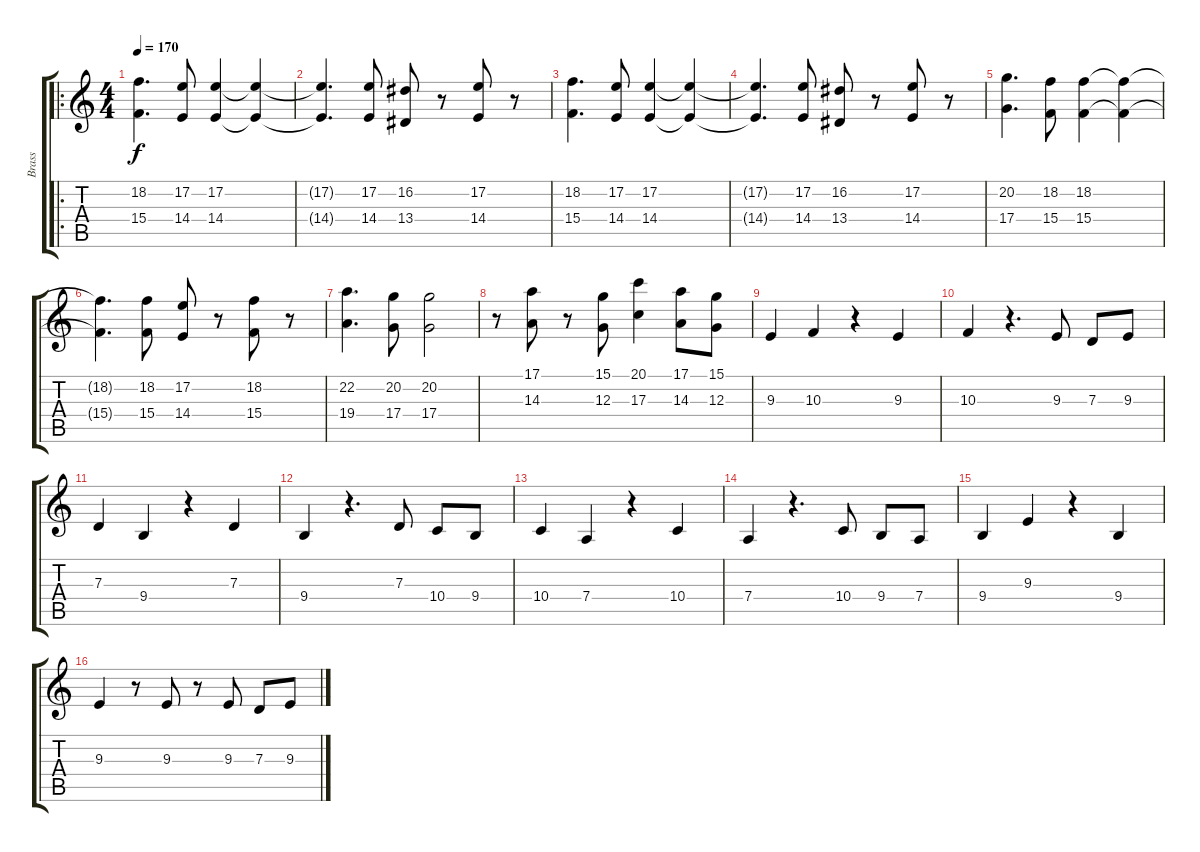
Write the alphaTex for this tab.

\track ("Brass" "Brass") {instrument brasssection}
\staff {score tabs}
\tuning (E4 B3 G3 D3 A2 E2) {hide}
\ro
\ts (4 4)
\tempo 170
\clef g2
\ks c
(18.2 15.4).4{d dy f} (17.2 14.4).8 (17.2 14.4).4 (17.2{t} 14.4{t}).4 |
(17.2{t} 14.4{t}).4{d} (17.2 14.4).8 (16.2 13.4).8 r.8 (17.2 14.4).8 r.8 |
(18.2 15.4).4{d} (17.2 14.4).8 (17.2 14.4).4 (17.2{t} 14.4{t}).4 |
(17.2{t} 14.4{t}).4{d} (17.2 14.4).8 (16.2 13.4).8 r.8 (17.2 14.4).8 r.8 |
(20.2 17.4).4{d} (18.2 15.4).8 (18.2 15.4).4 (18.2{t} 15.4{t}).4 |
(18.2{t} 15.4{t}).4{d} (18.2 15.4).8 (17.2 14.4).8 r.8 (18.2 15.4).8 r.8 |
(22.2 19.4).4{d} (20.2 17.4).8 (20.2 17.4).2 |
r.8 (17.1 14.3).8 r.8 (15.1 12.3).8 (20.1 17.3).4 (17.1 14.3).8 (15.1 12.3).8 |
9.3.4 10.3.4 r.4 9.3.4 |
10.3.4 r.4{d} 9.3.8 7.3.8 9.3.8 |
7.3.4 9.4.4 r.4 7.3.4 |
9.4.4 r.4{d} 7.3.8 10.4.8 9.4.8 |
10.4.4 7.4.4 r.4 10.4.4 |
7.4.4 r.4{d} 10.4.8 9.4.8 7.4.8 |
9.4.4 9.3.4 r.4 9.4.4 |
9.3.4 r.8 9.3.8 r.8 9.3.8 7.3.8 9.3.8
